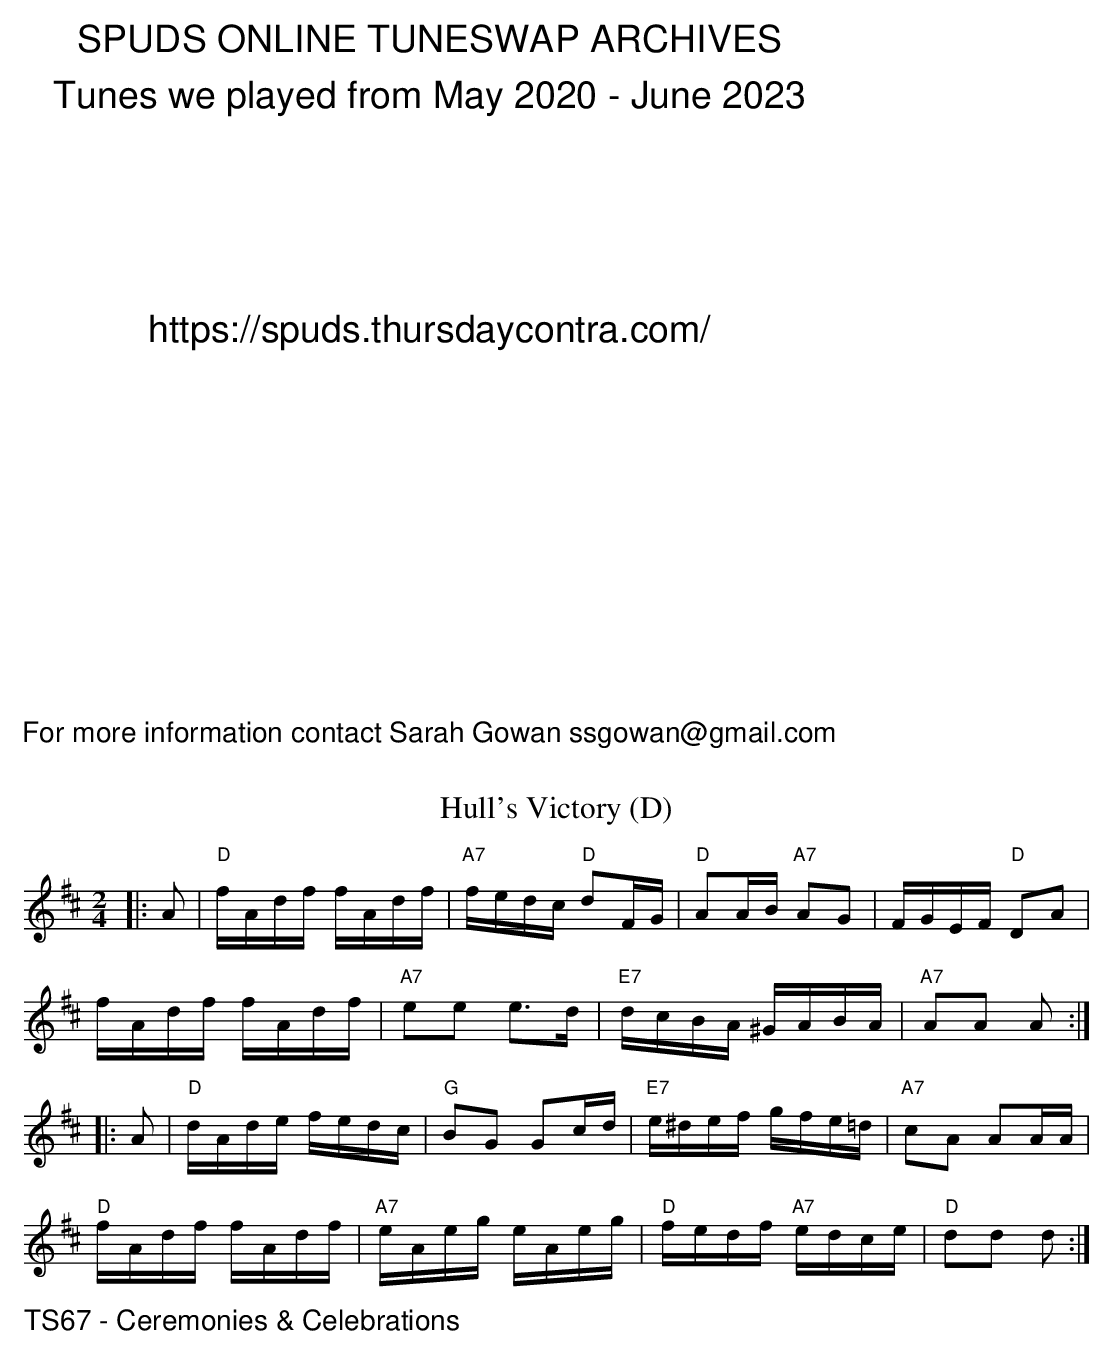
X:1
T:Hull's Victory (D)
M:2/4
L:1/16
K:D
|:A2|"D"fAdf fAdf | "A7"fedc "D"d2FG|"D"A2AB "A7"A2G2|FGEF "D"D2A2|
fAdf fAdf |"A7"e2e2 e3d | "E7"dcBA ^GABA|"A7"A2A2 A2:|
|:A2|"D"dAde fedc|"G"B2G2 G2cd|"E7"e^def gfe=d|"A7"c2A2 A2AA|
"D"fAdf fAdf|"A7"eAeg eAeg|"D"fedf "A7"edce|"D"d2d2 d2:|
